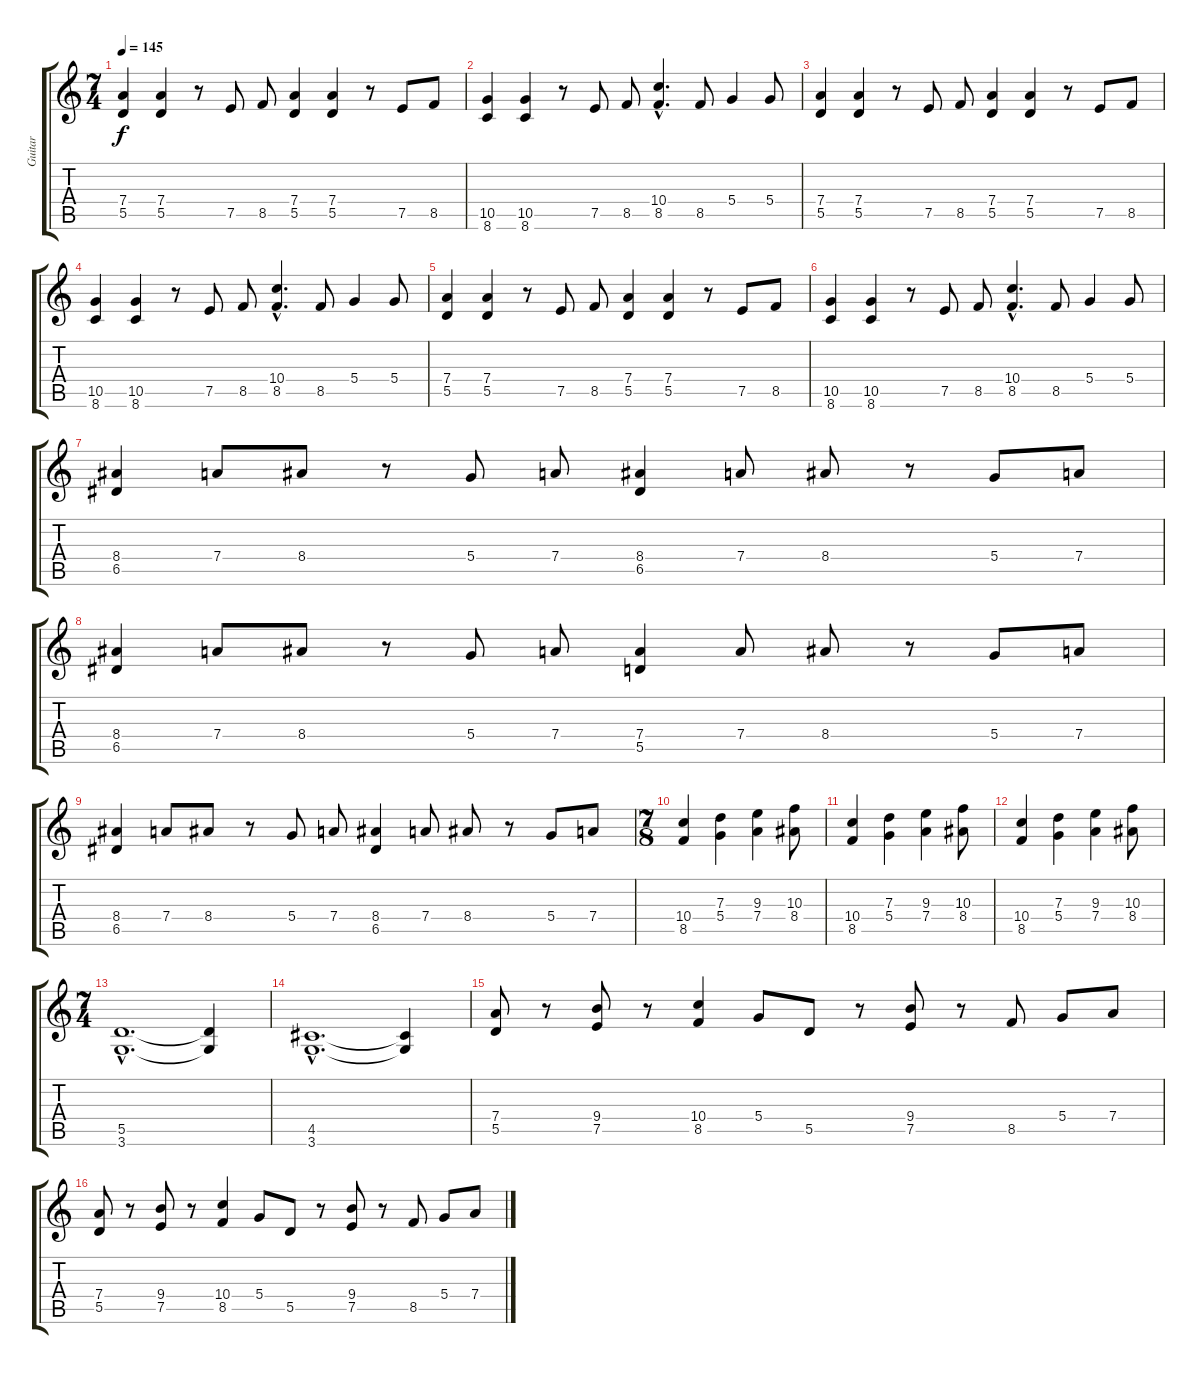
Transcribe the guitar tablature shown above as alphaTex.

\track ("Guitar" "Guitar") {instrument distortionguitar}
\staff {score tabs}
\tuning (E4 B3 G3 D3 A2 E2) {hide}
\ts (7 4)
\tempo 145
\clef g2
\ks c
(7.4 5.5).4{dy f} (7.4 5.5).4 r.8 7.5.8 8.5.8 (7.4 5.5).4 (7.4 5.5).4 r.8 7.5.8 8.5.8 |
(10.5 8.6).4 (10.5 8.6).4 r.8 7.5.8 8.5.8 (10.4{hac} 8.5{hac}).4{d} 8.5.8 5.4.4 5.4.8 |
(7.4 5.5).4 (7.4 5.5).4 r.8 7.5.8 8.5.8 (7.4 5.5).4 (7.4 5.5).4 r.8 7.5.8 8.5.8 |
(10.5 8.6).4 (10.5 8.6).4 r.8 7.5.8 8.5.8 (10.4{hac} 8.5{hac}).4{d} 8.5.8 5.4.4 5.4.8 |
(7.4 5.5).4 (7.4 5.5).4 r.8 7.5.8 8.5.8 (7.4 5.5).4 (7.4 5.5).4 r.8 7.5.8 8.5.8 |
(10.5 8.6).4 (10.5 8.6).4 r.8 7.5.8 8.5.8 (10.4{hac} 8.5{hac}).4{d} 8.5.8 5.4.4 5.4.8 |
(8.4 6.5).4 7.4.8 8.4.8 r.8 5.4.8 7.4.8 (8.4 6.5).4 7.4.8 8.4.8 r.8 5.4.8 7.4.8 |
(8.4 6.5).4 7.4.8 8.4.8 r.8 5.4.8 7.4.8 (7.4 5.5).4 7.4.8 8.4.8 r.8 5.4.8 7.4.8 |
(8.4 6.5).4 7.4.8 8.4.8 r.8 5.4.8 7.4.8 (8.4 6.5).4 7.4.8 8.4.8 r.8 5.4.8 7.4.8 |
\ts (7 8)
(10.4 8.5).4 (7.3 5.4).4 (9.3 7.4).4 (10.3 8.4).8 |
(10.4 8.5).4 (7.3 5.4).4 (9.3 7.4).4 (10.3 8.4).8 |
(10.4 8.5).4 (7.3 5.4).4 (9.3 7.4).4 (10.3 8.4).8 |
\ts (7 4)
(5.5{hac} 3.6{hac}).1{d} (5.5{t} 3.6{t}).4 |
(4.5{hac} 3.6{hac}).1{d} (4.5{t} 3.6{t}).4 |
(7.4 5.5).8 r.8 (9.4 7.5).8 r.8 (10.4 8.5).4 5.4.8 5.5.8 r.8 (9.4 7.5).8 r.8 8.5.8 5.4.8 7.4.8 |
(7.4 5.5).8 r.8 (9.4 7.5).8 r.8 (10.4 8.5).4 5.4.8 5.5.8 r.8 (9.4 7.5).8 r.8 8.5.8 5.4.8 7.4.8
